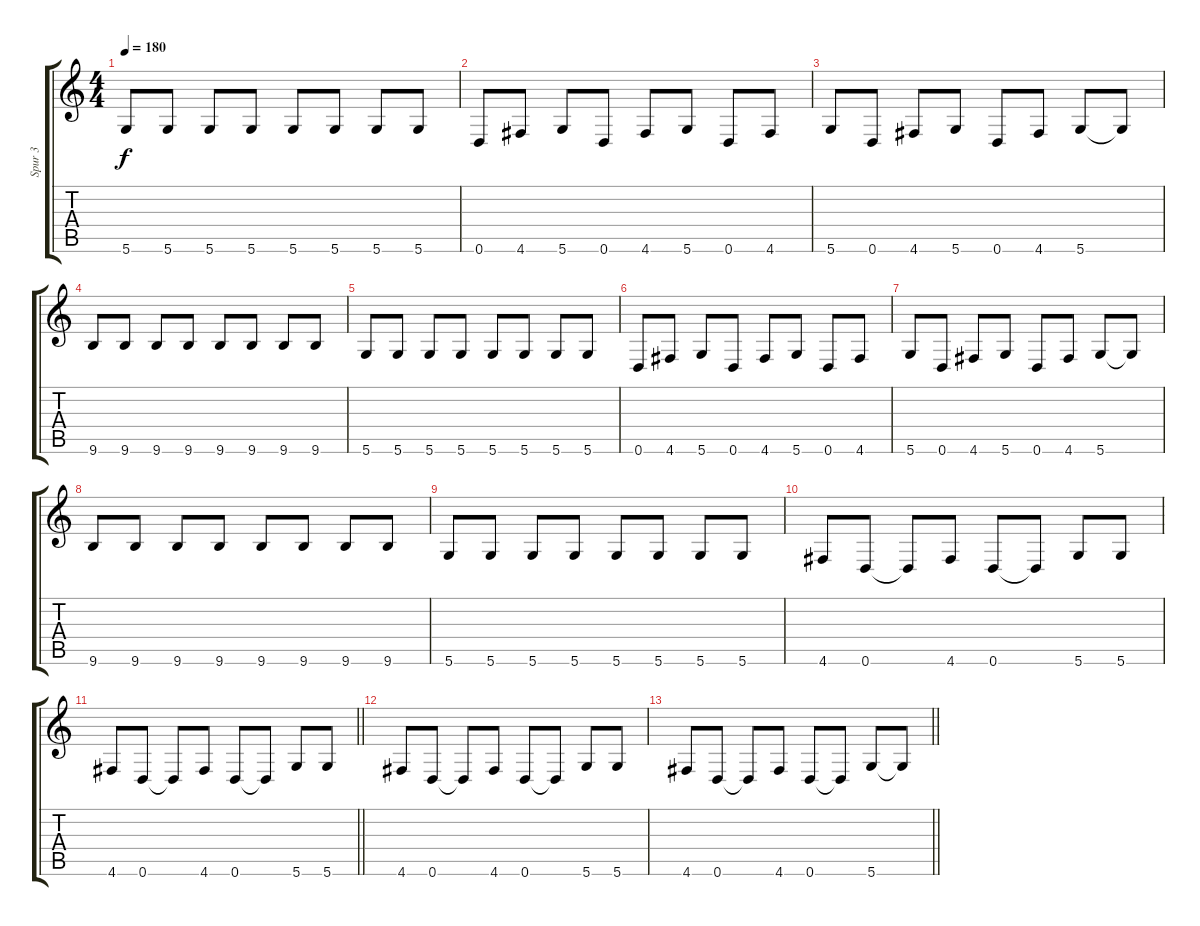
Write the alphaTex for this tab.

\track ("Spur 3" "Spur 3") {instrument electricbasspick}
\staff {score tabs}
\tuning (E4 B3 G3 D3 A2 D2) {hide}
\ts (4 4)
\tempo 180
\clef g2
\ks c
5.6.8{dy f} 5.6.8 5.6.8 5.6.8 5.6.8 5.6.8 5.6.8 5.6.8 |
0.6.8 4.6.8 5.6.8 0.6.8 4.6.8 5.6.8 0.6.8 4.6.8 |
5.6.8 0.6.8 4.6.8 5.6.8 0.6.8 4.6.8 5.6.8 5.6{t}.8 |
9.6.8 9.6.8 9.6.8 9.6.8 9.6.8 9.6.8 9.6.8 9.6.8 |
5.6.8 5.6.8 5.6.8 5.6.8 5.6.8 5.6.8 5.6.8 5.6.8 |
0.6.8 4.6.8 5.6.8 0.6.8 4.6.8 5.6.8 0.6.8 4.6.8 |
5.6.8 0.6.8 4.6.8 5.6.8 0.6.8 4.6.8 5.6.8 5.6{t}.8 |
9.6.8 9.6.8 9.6.8 9.6.8 9.6.8 9.6.8 9.6.8 9.6.8 |
5.6.8 5.6.8 5.6.8 5.6.8 5.6.8 5.6.8 5.6.8 5.6.8 |
4.6.8 0.6.8 0.6{t}.8 4.6.8 0.6.8 0.6{t}.8 5.6.8 5.6.8 |
\barLineRight lightlight
4.6.8 0.6.8 0.6{t}.8 4.6.8 0.6.8 0.6{t}.8 5.6.8 5.6.8 |
4.6.8 0.6.8 0.6{t}.8 4.6.8 0.6.8 0.6{t}.8 5.6.8 5.6.8 |
\barLineRight lightlight
4.6.8 0.6.8 0.6{t}.8 4.6.8 0.6.8 0.6{t}.8 5.6.8 5.6{t}.8
